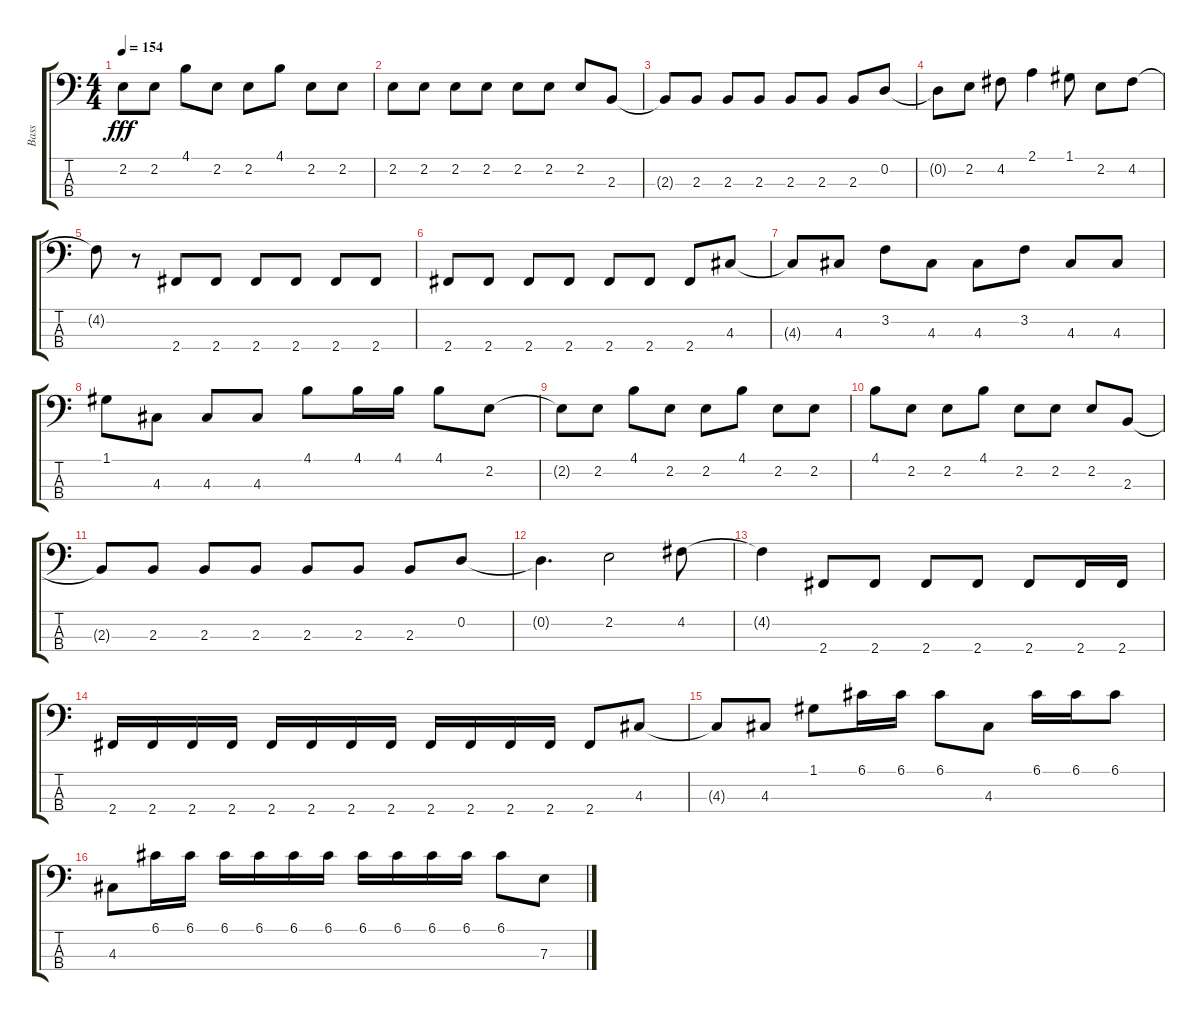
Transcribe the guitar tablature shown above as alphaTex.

\track ("Bass" "Bass") {instrument slapbass1}
\staff {score tabs}
\tuning (G2 D2 A1 E1) {hide}
\ts (4 4)
\tempo 154
\clef f4
\ks c
2.2{t}.8{dy fff} 2.2.8 4.1.8 2.2.8 2.2.8 4.1.8 2.2.8 2.2.8 |
2.2.8 2.2.8 2.2.8 2.2.8 2.2.8 2.2.8 2.2.8 2.3.8 |
2.3{t}.8 2.3.8 2.3.8 2.3.8 2.3.8 2.3.8 2.3.8 0.2.8 |
0.2{t}.8 2.2.8 4.2.8 2.1.4 1.1.8 2.2.8 4.2.8 |
4.2{t}.8 r.8 2.4.8 2.4.8 2.4.8 2.4.8 2.4.8 2.4.8 |
2.4.8 2.4.8 2.4.8 2.4.8 2.4.8 2.4.8 2.4.8 4.3.8 |
4.3{t}.8 4.3.8 3.2.8 4.3.8 4.3.8 3.2.8 4.3.8 4.3.8 |
1.1.8 4.3.8 4.3.8 4.3.8 4.1.8 4.1.16 4.1.16 4.1.8 2.2.8 |
2.2{t}.8 2.2.8 4.1.8 2.2.8 2.2.8 4.1.8 2.2.8 2.2.8 |
4.1.8 2.2.8 2.2.8 4.1.8 2.2.8 2.2.8 2.2.8 2.3.8 |
2.3{t}.8 2.3.8 2.3.8 2.3.8 2.3.8 2.3.8 2.3.8 0.2.8 |
0.2{t}.4{d} 2.2.2 4.2.8 |
4.2{t}.4 2.4.8 2.4.8 2.4.8 2.4.8 2.4.8 2.4.16 2.4.16 |
2.4.16 2.4.16 2.4.16 2.4.16 2.4.16 2.4.16 2.4.16 2.4.16 2.4.16 2.4.16 2.4.16 2.4.16 2.4.8 4.3.8 |
4.3{t}.8 4.3.8 1.1.8 6.1.16 6.1.16 6.1.8 4.3.8 6.1.16 6.1.16 6.1.8 |
4.3.8 6.1.16 6.1.16 6.1.16 6.1.16 6.1.16 6.1.16 6.1.16 6.1.16 6.1.16 6.1.16 6.1.8 7.3.8
